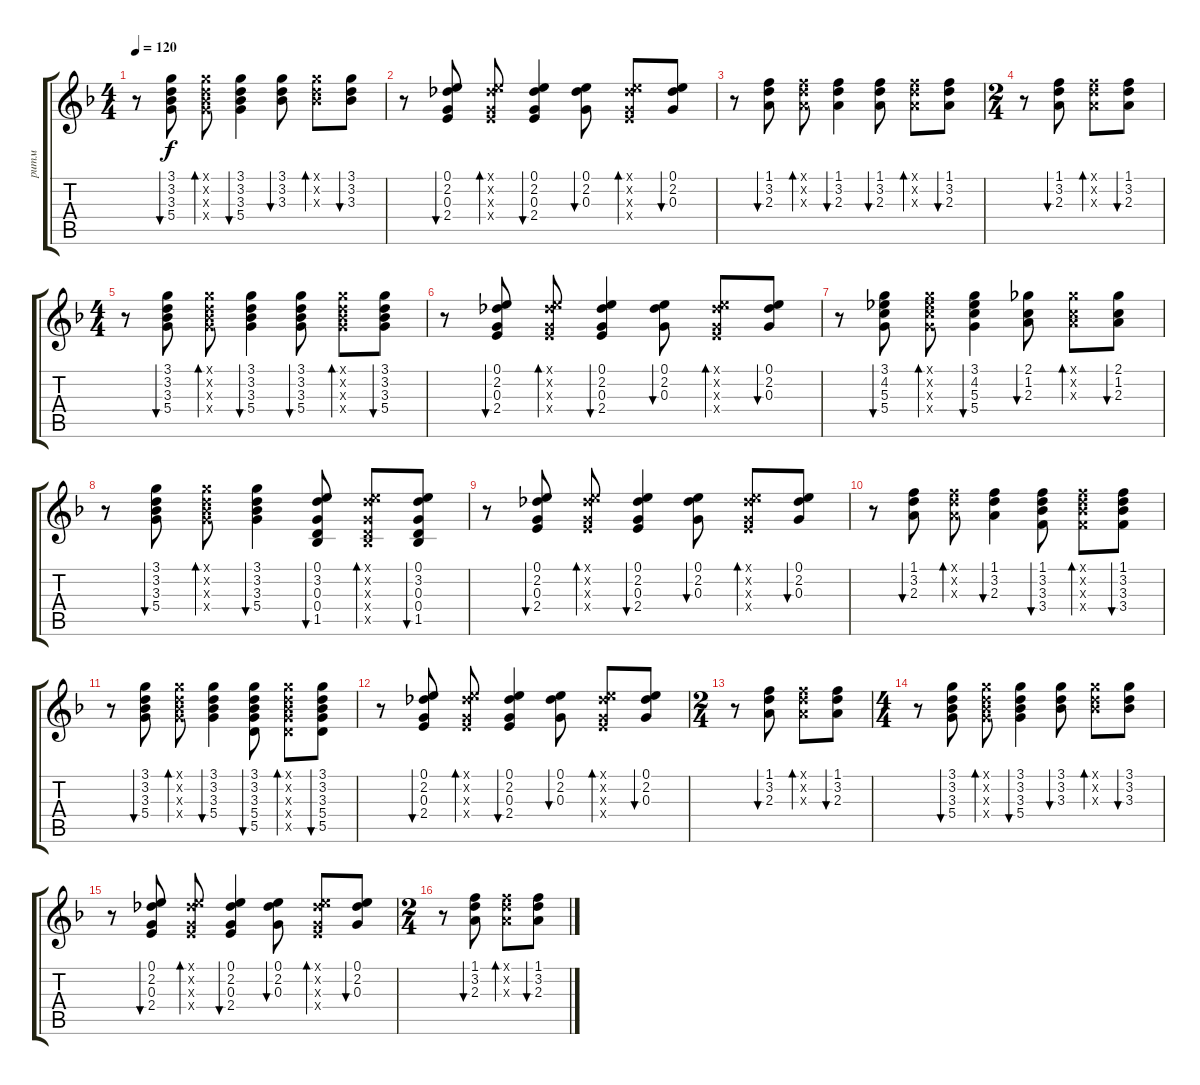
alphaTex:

\track ("ритм" "ритм") {instrument acousticguitarsteel}
\staff {score tabs}
\tuning (E4 B3 G3 D3 A2 E2) {hide}
\ts (4 4)
\tempo 120
\clef g2
\ks dminor
r.8{dy f} (3.1 3.2 3.3 5.4).8{bu 60} (3.1{x} 3.2{x} 3.3{x} 5.4{x}).8{bd 60} (3.1 3.2 3.3 5.4).4{bu 60} (3.1 3.2 3.3).8{bu 60} (3.1{x} 3.2{x} 3.3{x}).8{bd 60} (3.1 3.2 3.3).8{bu 60} |
r.8 (0.1 2.2 0.3 2.4).8{bu 60} (0.1{x} 2.2{x} 0.3{x} 2.4{x}).8{bd 60} (0.1 2.2 0.3 2.4).4{bu 60} (0.1 2.2 0.3).8{bu 60} (0.1{x} 2.2{x} 0.3{x} 2.4{x}).8{bd 60} (0.1 2.2 0.3).8{bu 60} |
r.8 (1.1 3.2 2.3).8{bu 60} (1.1{x} 3.2{x} 2.3{x}).8{bd 60} (1.1 3.2 2.3).4{bu 60} (1.1 3.2 2.3).8{bu 60} (1.1{x} 3.2{x} 2.3{x}).8{bd 60} (1.1 3.2 2.3).8{bu 60} |
\ts (2 4)
r.8 (1.1 3.2 2.3).8{bu 60} (1.1{x} 3.2{x} 2.3{x}).8{bd 60} (1.1 3.2 2.3).8{bu 60} |
\ts (4 4)
r.8 (3.1 3.2 3.3 5.4).8{bu 60} (3.1{x} 3.2{x} 3.3{x} 5.4{x}).8{bd 60} (3.1 3.2 3.3 5.4).4{bu 60} (3.1 3.2 3.3 5.4).8{bu 60} (3.1{x} 3.2{x} 3.3{x} 5.4{x}).8{bd 60} (3.1 3.2 3.3 5.4).8{bu 60} |
r.8 (0.1 2.2 0.3 2.4).8{bu 60} (0.1{x} 2.2{x} 0.3{x} 2.4{x}).8{bd 60} (0.1 2.2 0.3 2.4).4{bu 60} (0.1 2.2 0.3).8{bu 60} (0.1{x} 2.2{x} 0.3{x} 2.4{x}).8{bd 60} (0.1 2.2 0.3).8{bu 60} |
r.8 (3.1 4.2 5.3 5.4).8{bu 60} (3.1{x} 4.2{x} 5.3{x} 5.4{x}).8{bd 60} (3.1 4.2 5.3 5.4).4{bu 60} (2.1 1.2 2.3).8{bu 60} (2.1{x} 1.2{x} 2.3{x}).8{bd 60} (2.1 1.2 2.3).8{bu 60} |
r.8 (3.1 3.2 3.3 5.4).8{bu 60} (3.1{x} 3.2{x} 3.3{x} 5.4{x}).8{bd 60} (3.1 3.2 3.3 5.4).4{bu 60} (0.1 3.2 0.3 0.4 1.5).8{bu 60} (0.1{x} 3.2{x} 0.3{x} 0.4{x} 1.5{x}).8{bd 60} (0.1 3.2 0.3 0.4 1.5).8{bu 60} |
r.8 (0.1 2.2 0.3 2.4).8{bu 60} (0.1{x} 2.2{x} 0.3{x} 2.4{x}).8{bd 60} (0.1 2.2 0.3 2.4).4{bu 60} (0.1 2.2 0.3).8{bu 60} (0.1{x} 2.2{x} 0.3{x} 2.4{x}).8{bd 60} (0.1 2.2 0.3).8{bu 60} |
r.8 (1.1 3.2 2.3).8{bu 60} (1.1{x} 3.2{x} 2.3{x}).8{bd 60} (1.1 3.2 2.3).4{bu 60} (1.1 3.2 3.3 3.4).8{bu 60} (1.1{x} 3.2{x} 3.3{x} 3.4{x}).8{bd 60} (1.1 3.2 3.3 3.4).8{bu 60} |
r.8 (3.1 3.2 3.3 5.4).8{bu 60} (3.1{x} 3.2{x} 3.3{x} 5.4{x}).8{bd 60} (3.1 3.2 3.3 5.4).4{bu 60} (3.1 3.2 3.3 5.4 5.5).8{bu 60} (3.1{x} 3.2{x} 3.3{x} 5.4{x} 5.5{x}).8{bd 60} (3.1 3.2 3.3 5.4 5.5).8{bu 60} |
r.8 (0.1 2.2 0.3 2.4).8{bu 60} (0.1{x} 2.2{x} 0.3{x} 2.4{x}).8{bd 60} (0.1 2.2 0.3 2.4).4{bu 60} (0.1 2.2 0.3).8{bu 60} (0.1{x} 2.2{x} 0.3{x} 2.4{x}).8{bd 60} (0.1 2.2 0.3).8{bu 60} |
\ts (2 4)
r.8 (1.1 3.2 2.3).8{bu 60} (1.1{x} 3.2{x} 2.3{x}).8{bd 60} (1.1 3.2 2.3).8{bu 60} |
\ts (4 4)
r.8 (3.1 3.2 3.3 5.4).8{bu 60} (3.1{x} 3.2{x} 3.3{x} 5.4{x}).8{bd 60} (3.1 3.2 3.3 5.4).4{bu 60} (3.1 3.2 3.3).8{bu 60} (3.1{x} 3.2{x} 3.3{x}).8{bd 60} (3.1 3.2 3.3).8{bu 60} |
r.8 (0.1 2.2 0.3 2.4).8{bu 60} (0.1{x} 2.2{x} 0.3{x} 2.4{x}).8{bd 60} (0.1 2.2 0.3 2.4).4{bu 60} (0.1 2.2 0.3).8{bu 60} (0.1{x} 2.2{x} 0.3{x} 2.4{x}).8{bd 60} (0.1 2.2 0.3).8{bu 60} |
\ts (2 4)
r.8 (1.1 3.2 2.3).8{bu 60} (1.1{x} 3.2{x} 2.3{x}).8{bd 60} (1.1 3.2 2.3).8{bu 60}
